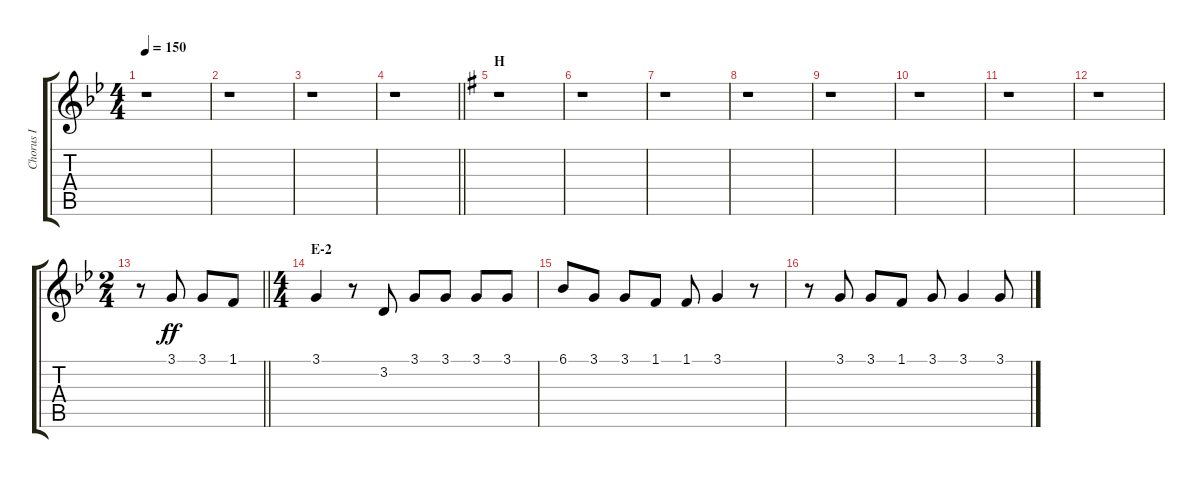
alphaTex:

\track ("Chorus I" "Chorus I") {instrument voiceoohs}
\staff {score tabs}
\tuning (E4 B3 G3 D3 A2 E2) {hide}
\ts (4 4)
\tempo 150
\clef g2
\ks bb
r.1{dy ff} |
r.1 |
r.1 |
\barLineRight lightlight
r.1 |
\section ("" "H")
\ks g
r.1 |
r.1 |
r.1 |
r.1 |
r.1 |
r.1 |
r.1 |
r.1 |
\ts (2 4)
\barLineRight lightlight
\ks bb
r.8 3.1.8 3.1.8 1.1.8 |
\ts (4 4)
\section ("" "E-2")
3.1.4 r.8 3.2.8 3.1.8 3.1.8 3.1.8 3.1.8 |
6.1.8 3.1.8 3.1.8 1.1.8 1.1.8 3.1.4 r.8 |
r.8 3.1.8 3.1.8 1.1.8 3.1.8 3.1.4 3.1.8
